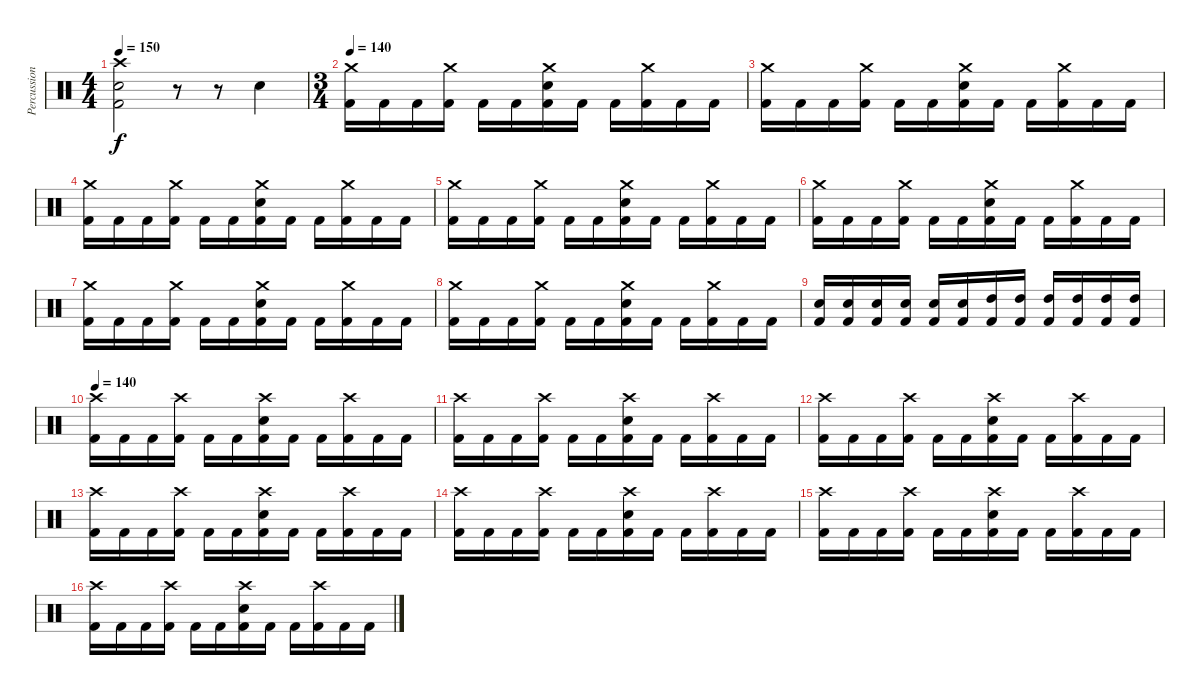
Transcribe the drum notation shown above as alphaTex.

\track ("Percussion" "Percussion") {instrument percussion}
\staff {score}
\articulation defaults
\ts (4 4)
\tempo 150
\clef neutral
\ks c
("Crash high (hit)" "Snare (hit) 2" "Kick (hit) 2").2{dy f} r.8 r.8 "Snare (hit) 2".4 |
\ts (3 4)
\tempo 140
("Crash medium (hit)" "Kick (hit) 2").16 "Kick (hit) 2".16 "Kick (hit) 2".16 ("Crash medium (hit)" "Kick (hit) 2").16 "Kick (hit) 2".16 "Kick (hit) 2".16 ("Crash medium (hit)" "Snare (hit) 2" "Kick (hit) 2").16 "Kick (hit) 2".16 "Kick (hit) 2".16 ("Crash medium (hit)" "Kick (hit) 2").16 "Kick (hit) 2".16 "Kick (hit) 2".16 |
("Crash medium (hit)" "Kick (hit) 2").16 "Kick (hit) 2".16 "Kick (hit) 2".16 ("Crash medium (hit)" "Kick (hit) 2").16 "Kick (hit) 2".16 "Kick (hit) 2".16 ("Crash medium (hit)" "Snare (hit) 2" "Kick (hit) 2").16 "Kick (hit) 2".16 "Kick (hit) 2".16 ("Crash medium (hit)" "Kick (hit) 2").16 "Kick (hit) 2".16 "Kick (hit) 2".16 |
("Crash medium (hit)" "Kick (hit) 2").16 "Kick (hit) 2".16 "Kick (hit) 2".16 ("Crash medium (hit)" "Kick (hit) 2").16 "Kick (hit) 2".16 "Kick (hit) 2".16 ("Crash medium (hit)" "Snare (hit) 2" "Kick (hit) 2").16 "Kick (hit) 2".16 "Kick (hit) 2".16 ("Crash medium (hit)" "Kick (hit) 2").16 "Kick (hit) 2".16 "Kick (hit) 2".16 |
("Crash medium (hit)" "Kick (hit) 2").16 "Kick (hit) 2".16 "Kick (hit) 2".16 ("Crash medium (hit)" "Kick (hit) 2").16 "Kick (hit) 2".16 "Kick (hit) 2".16 ("Crash medium (hit)" "Snare (hit) 2" "Kick (hit) 2").16 "Kick (hit) 2".16 "Kick (hit) 2".16 ("Crash medium (hit)" "Kick (hit) 2").16 "Kick (hit) 2".16 "Kick (hit) 2".16 |
("Crash medium (hit)" "Kick (hit) 2").16 "Kick (hit) 2".16 "Kick (hit) 2".16 ("Crash medium (hit)" "Kick (hit) 2").16 "Kick (hit) 2".16 "Kick (hit) 2".16 ("Crash medium (hit)" "Snare (hit) 2" "Kick (hit) 2").16 "Kick (hit) 2".16 "Kick (hit) 2".16 ("Crash medium (hit)" "Kick (hit) 2").16 "Kick (hit) 2".16 "Kick (hit) 2".16 |
("Crash medium (hit)" "Kick (hit) 2").16 "Kick (hit) 2".16 "Kick (hit) 2".16 ("Crash medium (hit)" "Kick (hit) 2").16 "Kick (hit) 2".16 "Kick (hit) 2".16 ("Crash medium (hit)" "Snare (hit) 2" "Kick (hit) 2").16 "Kick (hit) 2".16 "Kick (hit) 2".16 ("Crash medium (hit)" "Kick (hit) 2").16 "Kick (hit) 2".16 "Kick (hit) 2".16 |
("Crash medium (hit)" "Kick (hit) 2").16 "Kick (hit) 2".16 "Kick (hit) 2".16 ("Crash medium (hit)" "Kick (hit) 2").16 "Kick (hit) 2".16 "Kick (hit) 2".16 ("Crash medium (hit)" "Snare (hit) 2" "Kick (hit) 2").16 "Kick (hit) 2".16 "Kick (hit) 2".16 ("Crash medium (hit)" "Kick (hit) 2").16 "Kick (hit) 2".16 "Kick (hit) 2".16 |
("Snare (hit) 2" "Kick (hit) 2").16 ("Snare (hit) 2" "Kick (hit) 2").16 ("Snare (hit) 2" "Kick (hit) 2").16 ("Snare (hit) 2" "Kick (hit) 2").16 ("Snare (hit) 2" "Kick (hit) 2").16 ("Snare (hit) 2" "Kick (hit) 2").16 ("High Tom (hit)" "Kick (hit) 2").16 ("High Tom (hit)" "Kick (hit) 2").16 ("High Tom (hit)" "Kick (hit) 2").16 ("High Tom (hit)" "Kick (hit) 2").16 ("High Tom (hit)" "Kick (hit) 2").16 ("High Tom (hit)" "Kick (hit) 2").16 |
\tempo 140
("Crash high (hit)" "Kick (hit) 2").16 "Kick (hit) 2".16 "Kick (hit) 2".16 ("Crash high (hit)" "Kick (hit) 2").16 "Kick (hit) 2".16 "Kick (hit) 2".16 ("Crash high (hit)" "Snare (hit) 2" "Kick (hit) 2").16 "Kick (hit) 2".16 "Kick (hit) 2".16 ("Crash high (hit)" "Kick (hit) 2").16 "Kick (hit) 2".16 "Kick (hit) 2".16 |
("Crash high (hit)" "Kick (hit) 2").16 "Kick (hit) 2".16 "Kick (hit) 2".16 ("Crash high (hit)" "Kick (hit) 2").16 "Kick (hit) 2".16 "Kick (hit) 2".16 ("Crash high (hit)" "Snare (hit) 2" "Kick (hit) 2").16 "Kick (hit) 2".16 "Kick (hit) 2".16 ("Crash high (hit)" "Kick (hit) 2").16 "Kick (hit) 2".16 "Kick (hit) 2".16 |
("Crash high (hit)" "Kick (hit) 2").16 "Kick (hit) 2".16 "Kick (hit) 2".16 ("Crash high (hit)" "Kick (hit) 2").16 "Kick (hit) 2".16 "Kick (hit) 2".16 ("Crash high (hit)" "Snare (hit) 2" "Kick (hit) 2").16 "Kick (hit) 2".16 "Kick (hit) 2".16 ("Crash high (hit)" "Kick (hit) 2").16 "Kick (hit) 2".16 "Kick (hit) 2".16 |
("Crash high (hit)" "Kick (hit) 2").16 "Kick (hit) 2".16 "Kick (hit) 2".16 ("Crash high (hit)" "Kick (hit) 2").16 "Kick (hit) 2".16 "Kick (hit) 2".16 ("Crash high (hit)" "Snare (hit) 2" "Kick (hit) 2").16 "Kick (hit) 2".16 "Kick (hit) 2".16 ("Crash high (hit)" "Kick (hit) 2").16 "Kick (hit) 2".16 "Kick (hit) 2".16 |
("Crash high (hit)" "Kick (hit) 2").16 "Kick (hit) 2".16 "Kick (hit) 2".16 ("Crash high (hit)" "Kick (hit) 2").16 "Kick (hit) 2".16 "Kick (hit) 2".16 ("Crash high (hit)" "Snare (hit) 2" "Kick (hit) 2").16 "Kick (hit) 2".16 "Kick (hit) 2".16 ("Crash high (hit)" "Kick (hit) 2").16 "Kick (hit) 2".16 "Kick (hit) 2".16 |
("Crash high (hit)" "Kick (hit) 2").16 "Kick (hit) 2".16 "Kick (hit) 2".16 ("Crash high (hit)" "Kick (hit) 2").16 "Kick (hit) 2".16 "Kick (hit) 2".16 ("Crash high (hit)" "Snare (hit) 2" "Kick (hit) 2").16 "Kick (hit) 2".16 "Kick (hit) 2".16 ("Crash high (hit)" "Kick (hit) 2").16 "Kick (hit) 2".16 "Kick (hit) 2".16 |
("Crash high (hit)" "Kick (hit) 2").16 "Kick (hit) 2".16 "Kick (hit) 2".16 ("Crash high (hit)" "Kick (hit) 2").16 "Kick (hit) 2".16 "Kick (hit) 2".16 ("Crash high (hit)" "Snare (hit) 2" "Kick (hit) 2").16 "Kick (hit) 2".16 "Kick (hit) 2".16 ("Crash high (hit)" "Kick (hit) 2").16 "Kick (hit) 2".16 "Kick (hit) 2".16
